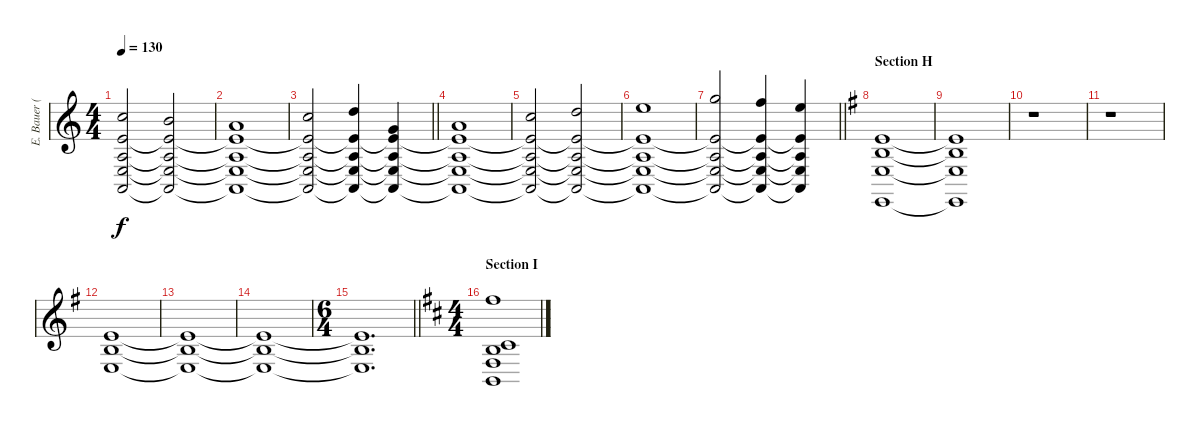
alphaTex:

\track ("E. Bauer (Keyboard)" "E. Bauer (") {instrument stringensemble1}
\staff {score}
\tuning (E4 B3 G3 D3 A2 E2) {hide}
\ts (4 4)
\tempo 130
\clef g2
\ks aminor
(8.1 5.2{t} 2.3{t} 2.4{t} 0.5{t}).2{dy f} (7.1 5.2{t} 2.3{t} 2.4{t} 0.5{t}).2 |
(5.1 5.2{t} 2.3{t} 2.4{t} 0.5{t}).1 |
\barLineRight lightlight
(8.1 5.2{t} 2.3{t} 2.4{t} 0.5{t}).2 (10.1 5.2{t} 2.3{t} 2.4{t} 0.5{t}).4 (3.1 5.2{t} 2.3{t} 2.4{t} 0.5{t}).4 |
(5.1 5.2{t} 2.3{t} 2.4{t} 0.5{t}).1 |
(8.1 5.2{t} 2.3{t} 2.4{t} 0.5{t}).2 (10.1 5.2{t} 2.3{t} 2.4{t} 0.5{t}).2 |
(12.1 5.2{t} 2.3{t} 2.4{t} 0.5{t}).1 |
\barLineRight lightlight
(15.1 5.2{t} 2.3{t} 2.4{t} 0.5{t}).2 (13.1 5.2{t} 2.3{t} 2.4{t} 0.5{t}).4 (12.1 5.2{t} 2.3{t} 2.4{t} 0.5{t}).4 |
\section ("" "Section H")
\ks eminor
(9.3 9.4 7.5 0.6).1{volume 0} |
(9.3{t} 9.4{t} 7.5{t} 0.6{t}).1 |
r.1 |
r.1 |
(9.3 9.4 7.5).1{volume 12} |
(9.3{t} 9.4{t} 7.5{t}).1 |
(9.3{t} 9.4{t} 7.5{t}).1 |
\ts (6 4)
\barLineRight lightlight
(9.3{t} 9.4{t} 7.5{t}).1{d} |
\ts (4 4)
\section ("" "Section I")
\ks bminor
(14.1 2.2 4.3 4.4 2.5).1
